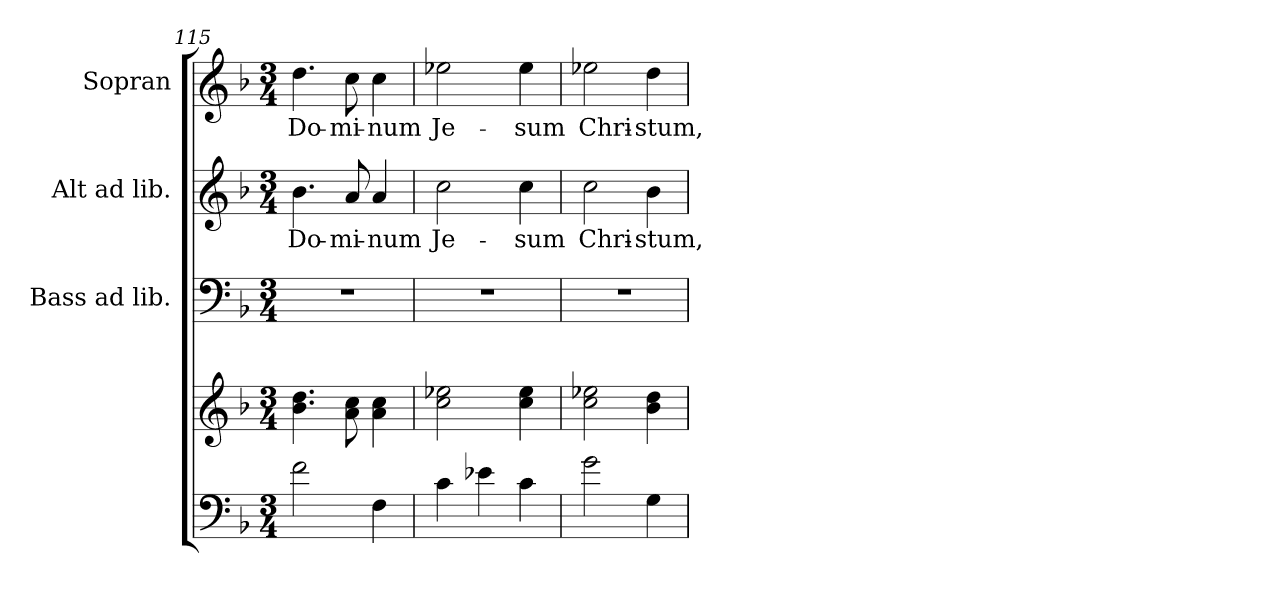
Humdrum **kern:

**kern	**kern	**kern	**kern	**text	**kern	**text
*part4	*part4	*part3	*part2	*part2	*part1	*part1
*staff5	*staff4	*staff3	*staff2	*staff2	*staff1	*staff1
*	*	*I"Bass ad lib.	*I"Alt ad lib.	*	*I"Sopran	*
*	*	*I'B.	*I'A.	*	*I'S.	*
*clefF4	*clefG2	*clefF4	*clefG2	*	*clefG2	*
*k[b-]	*k[b-]	*k[b-]	*k[b-]	*	*k[b-]	*
*F:	*F:	*F:	*F:	*	*F:	*
*M3/4	*M3/4	*M3/4	*M3/4	*	*M3/4	*
=115	=115	=115	=115	=115	=115	=115
!	!	!	!	!LO:LY:b	!	!LO:LY:b
2f\	4.b-\ 4.dd\	2.r	4.b-\	Do-	4.dd\	Do-
!	!	!	!	!LO:LY:b	!	!LO:LY:b
.	8a\ 8cc\	.	8a/	-mi-	8cc\	-mi-
!	!	!	!	!LO:LY:b	!	!LO:LY:b
4F\	4a\ 4cc\	.	4a/	-num	4cc\	-num
=116	=116	=116	=116	=116	=116	=116
!	!	!	!	!LO:LY:b	!	!LO:LY:b
4c\	2cc\ 2ee-X\	2.r	2cc\	Je-	2ee-X\	Je-
4e-X\	.	.	.	.	.	.
!	!	!	!	!LO:LY:b	!	!LO:LY:b
4c\	4cc\ 4ee-\	.	4cc\	-sum	4ee-\	-sum
=117	=117	=117	=117	=117	=117	=117
!	!	!	!	!LO:LY:b	!	!LO:LY:b
2g\	2cc\ 2ee-X\	2.r	2cc\	Chri-	2ee-X\	Chri-
!	!	!	!	!LO:LY:b	!	!LO:LY:b
4G\	4b-\ 4dd\	.	4b-\	-stum,	4dd\	-stum,
=	=	=	=	=	=	=
*-	*-	*-	*-	*-	*-	*-
